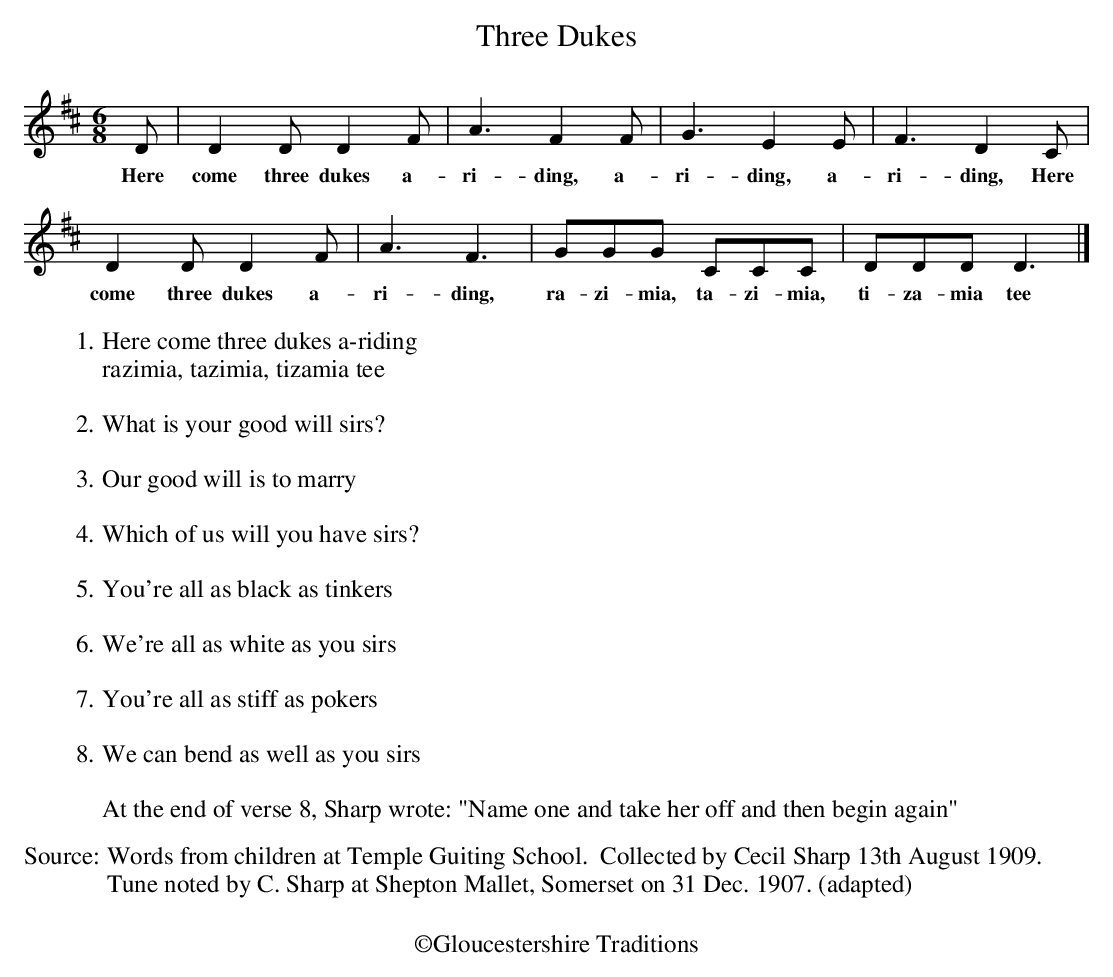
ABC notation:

X:1
T: Three Dukes
L:1/8
M:6/8
K:D
D |D2DD2F | A3F2F | G3E2E | F3D2C |
w: Here come three dukes a-ri-ding, a-ri-ding, a-ri-ding, Here
D2DD2F | A3F3 | GGG CCC | DDD D3 |]
w:come three dukes a-ri-ding, ra-zi-mia, ta-zi-mia, ti-za-mia tee
%%vskip 10
W:1. Here come three dukes a-riding
W:razimia, tazimia, tizamia tee
W:
W:2. What is your good will sirs?
W:
W:3. Our good will is to marry
W:
W:4. Which of us will you have sirs?
W:
W:5. You're all as black as tinkers
W:
W: 6. We're all as white as you sirs
W:
W:7. You're all as stiff as pokers
W:
W:8. We can bend as well as you sirs
W:
W:At the end of verse 8, Sharp wrote: "Name one and take her off and then begin again"
